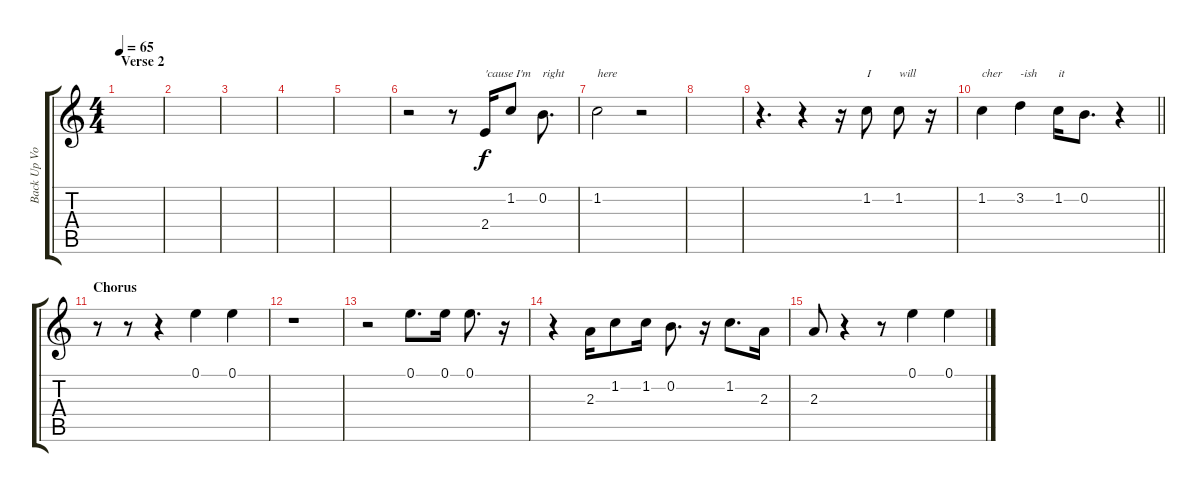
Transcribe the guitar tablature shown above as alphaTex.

\track ("Back Up Voc" "Back Up Vo") {instrument overdrivenguitar}
\staff {score tabs}
\tuning (E4 B3 G3 D3 A2 E2) {hide}
\ts (4 4)
\section ("" "Verse 2")
\tempo 65
\clef g2
\ks c
|
|
|
|
|
r.2 r.8 2.4.16{txt "'cause I'm"} 1.2.8 0.2.8{d txt "right"} |
1.2.2{txt "here"} r.2 |
|
r.4{d} r.4 r.16 1.2.8{txt "I"} 1.2.8{txt "will"} r.16 |
\barLineRight lightlight
1.2.4{txt "cher"} 3.2.4{txt "-ish"} 1.2.16{txt "it"} 0.2.8{d} r.4 |
\section ("" "Chorus")
r.8 r.8 r.4 0.1.4 0.1.4 |
r.1 |
r.2 0.1.8{d} 0.1.16 0.1.8{d} r.16 |
r.4 2.3.16 1.2.8 1.2.16 0.2.8{d} r.16 1.2.8{d} 2.3.16 |
2.3.8 r.4 r.8 0.1.4 0.1.4
